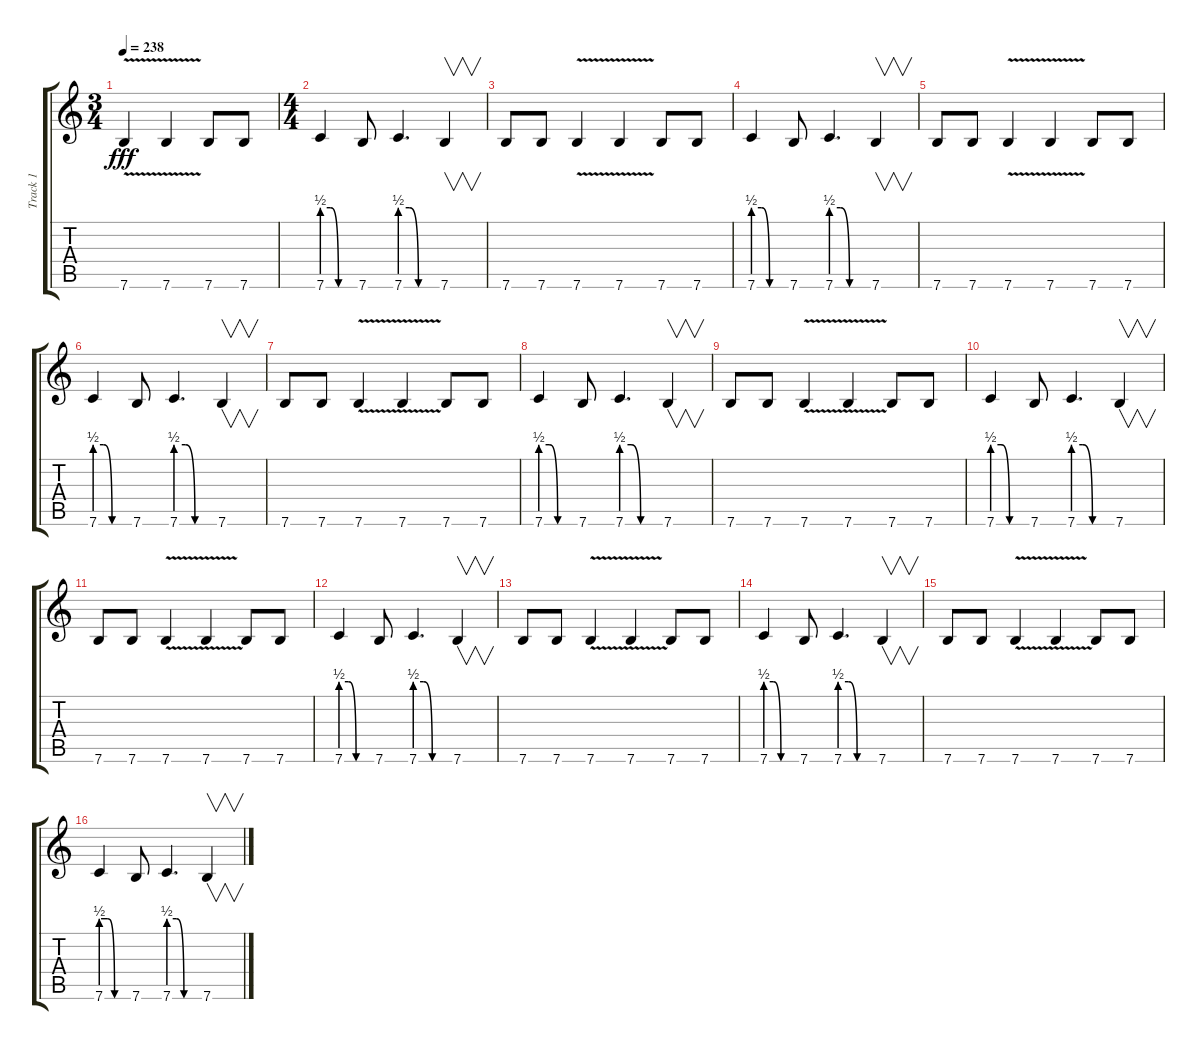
\track ("Track 1" "Track 1") {instrument overdrivenguitar}
\staff {score tabs}
\tuning (E4 B3 G3 D3 A2 E2) {hide}
\ts (3 4)
\tempo 238
\clef g2
\ks c
7.6{v}.4{dy fff} 7.6{v}.4 7.6.8 7.6.8 |
\ts (4 4)
7.6{be (custom 0 2 15 2 30 0 60 0)}.4{volume 11} 7.6.8 7.6{be (custom 0 2 15 2 30 0 60 0)}.4{d} 7.6.4{v} |
7.6.8 7.6.8 7.6{v}.4 7.6{v}.4 7.6.8 7.6.8 |
7.6{be (custom 0 2 15 2 30 0 60 0)}.4 7.6.8 7.6{be (custom 0 2 15 2 30 0 60 0)}.4{d} 7.6.4{v} |
7.6.8 7.6.8 7.6{v}.4 7.6{v}.4 7.6.8 7.6.8 |
7.6{be (custom 0 2 15 2 30 0 60 0)}.4 7.6.8 7.6{be (custom 0 2 15 2 30 0 60 0)}.4{d} 7.6.4{v} |
7.6.8 7.6.8 7.6{v}.4 7.6{v}.4 7.6.8 7.6.8 |
7.6{be (custom 0 2 15 2 30 0 60 0)}.4 7.6.8 7.6{be (custom 0 2 15 2 30 0 60 0)}.4{d} 7.6.4{v} |
7.6.8 7.6.8 7.6{v}.4 7.6{v}.4 7.6.8 7.6.8 |
7.6{be (custom 0 2 15 2 30 0 60 0)}.4 7.6.8 7.6{be (custom 0 2 15 2 30 0 60 0)}.4{d} 7.6.4{v} |
7.6.8 7.6.8 7.6{v}.4 7.6{v}.4 7.6.8 7.6.8 |
7.6{be (custom 0 2 15 2 30 0 60 0)}.4 7.6.8 7.6{be (custom 0 2 15 2 30 0 60 0)}.4{d} 7.6.4{v} |
7.6.8 7.6.8 7.6{v}.4 7.6{v}.4 7.6.8 7.6.8 |
7.6{be (custom 0 2 15 2 30 0 60 0)}.4 7.6.8 7.6{be (custom 0 2 15 2 30 0 60 0)}.4{d} 7.6.4{v} |
7.6.8 7.6.8 7.6{v}.4 7.6{v}.4 7.6.8 7.6.8 |
7.6{be (custom 0 2 15 2 30 0 60 0)}.4 7.6.8 7.6{be (custom 0 2 15 2 30 0 60 0)}.4{d} 7.6.4{v}
